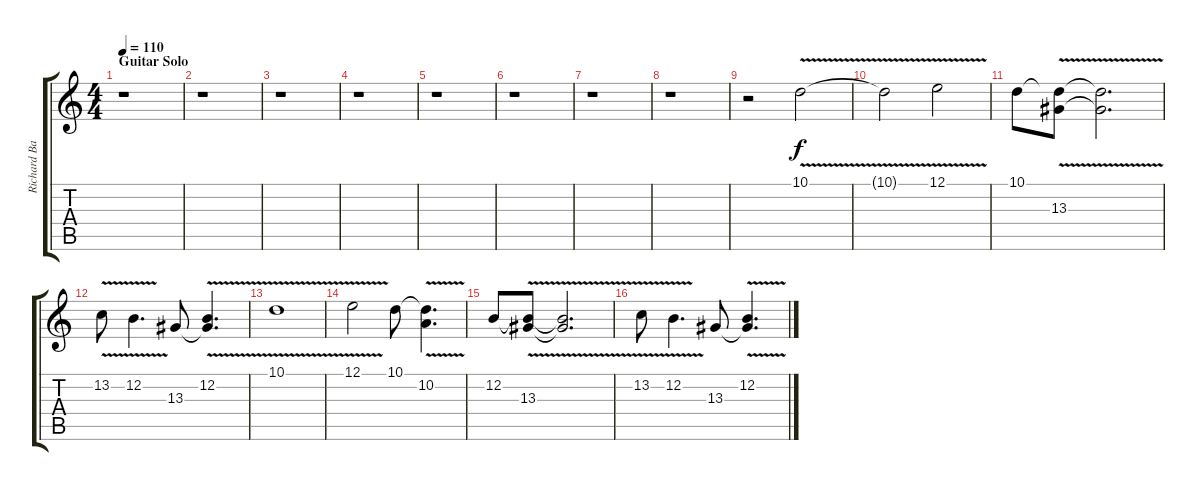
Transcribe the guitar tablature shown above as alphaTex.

\track ("Richard Barbieri - Keyboard 2" "Richard Ba") {instrument celesta}
\staff {score tabs}
\tuning (E4 B3 G3 D3 A2 E2) {hide}
\ts (4 4)
\section ("" "Guitar Solo")
\tempo 110
\clef g2
\ks c
r.1{dy f} |
r.1 |
r.1 |
r.1 |
r.1 |
r.1 |
r.1 |
r.1 |
r.2 10.1{v}.2 |
10.1{t}.2 12.1{v}.2 |
10.1.8 (10.1{t} 13.3{v}).8 (10.1{t} 13.3{t}).2{d} |
13.2{v}.8 12.2{v}.4{d} 13.3.8 (12.2{v} 13.3{t}).4{d} |
10.1{v}.1 |
12.1{v}.2 10.1.8 (10.1{t} 10.2{v}).4{d} |
12.2.8 (12.2{t} 13.3{v}).8 (12.2{t} 13.3{t}).2{d} |
13.2{v}.8 12.2{v}.4{d} 13.3.8 (12.2{v} 13.3{t}).4{d}
